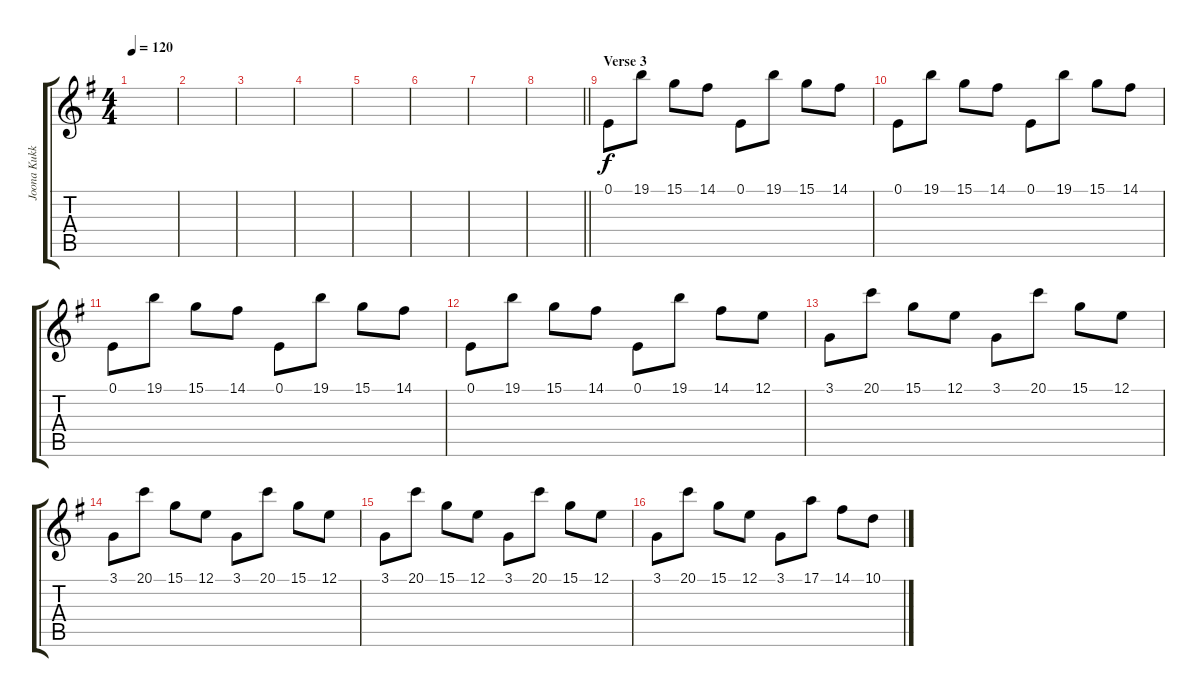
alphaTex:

\track ("Joona Kukkola (pizzicato strings)" "Joona Kukk") {instrument pizzicatostrings}
\staff {score tabs}
\tuning (E4 B3 G3 D3 A2 E2) {hide}
\ts (4 4)
\tempo 120
\clef g2
\ks eminor
|
|
|
|
|
|
|
\barLineRight lightlight
|
\section ("" "Verse 3")
0.1.8 19.1.8 15.1.8 14.1.8 0.1.8 19.1.8 15.1.8 14.1.8 |
0.1.8 19.1.8 15.1.8 14.1.8 0.1.8 19.1.8 15.1.8 14.1.8 |
0.1.8 19.1.8 15.1.8 14.1.8 0.1.8 19.1.8 15.1.8 14.1.8 |
0.1.8 19.1.8 15.1.8 14.1.8 0.1.8 19.1.8 14.1.8 12.1.8 |
3.1.8 20.1.8 15.1.8 12.1.8 3.1.8 20.1.8 15.1.8 12.1.8 |
3.1.8 20.1.8 15.1.8 12.1.8 3.1.8 20.1.8 15.1.8 12.1.8 |
3.1.8 20.1.8 15.1.8 12.1.8 3.1.8 20.1.8 15.1.8 12.1.8 |
3.1.8 20.1.8 15.1.8 12.1.8 3.1.8 17.1.8 14.1.8 10.1.8
